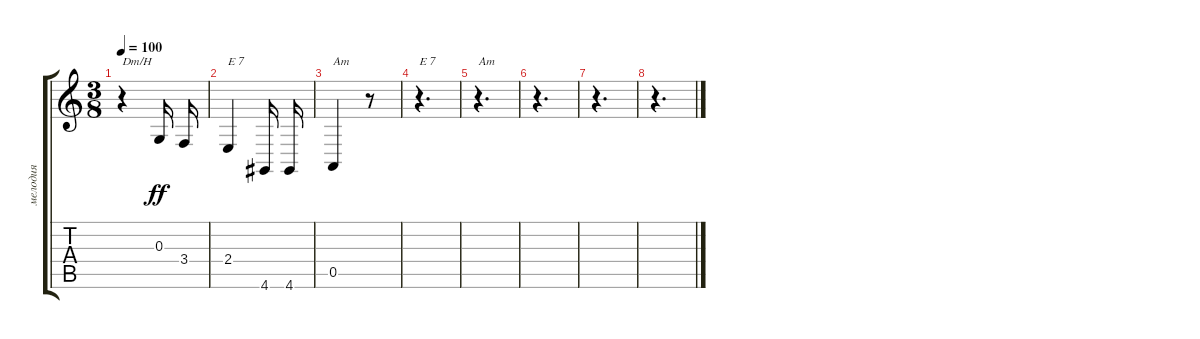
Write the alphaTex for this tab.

\track ("мелодия" "мелодия") {instrument accordion}
\staff {score tabs}
\tuning (E4 B3 G3 D3 A2 E2) {hide}
\ts (3 8)
\tempo 100
\clef g2
\ks aminor
r.4{txt "Dm/H" dy ff} 0.3.16{beam split} 3.4.16 |
2.4.4{txt "E 7"} 4.6.16{beam split} 4.6.16 |
0.5.4{txt "Am"} r.8 |
r.4{d txt "E 7"} |
r.4{d txt "Am"} |
r.4{d} |
r.4{d} |
r.4{d}
